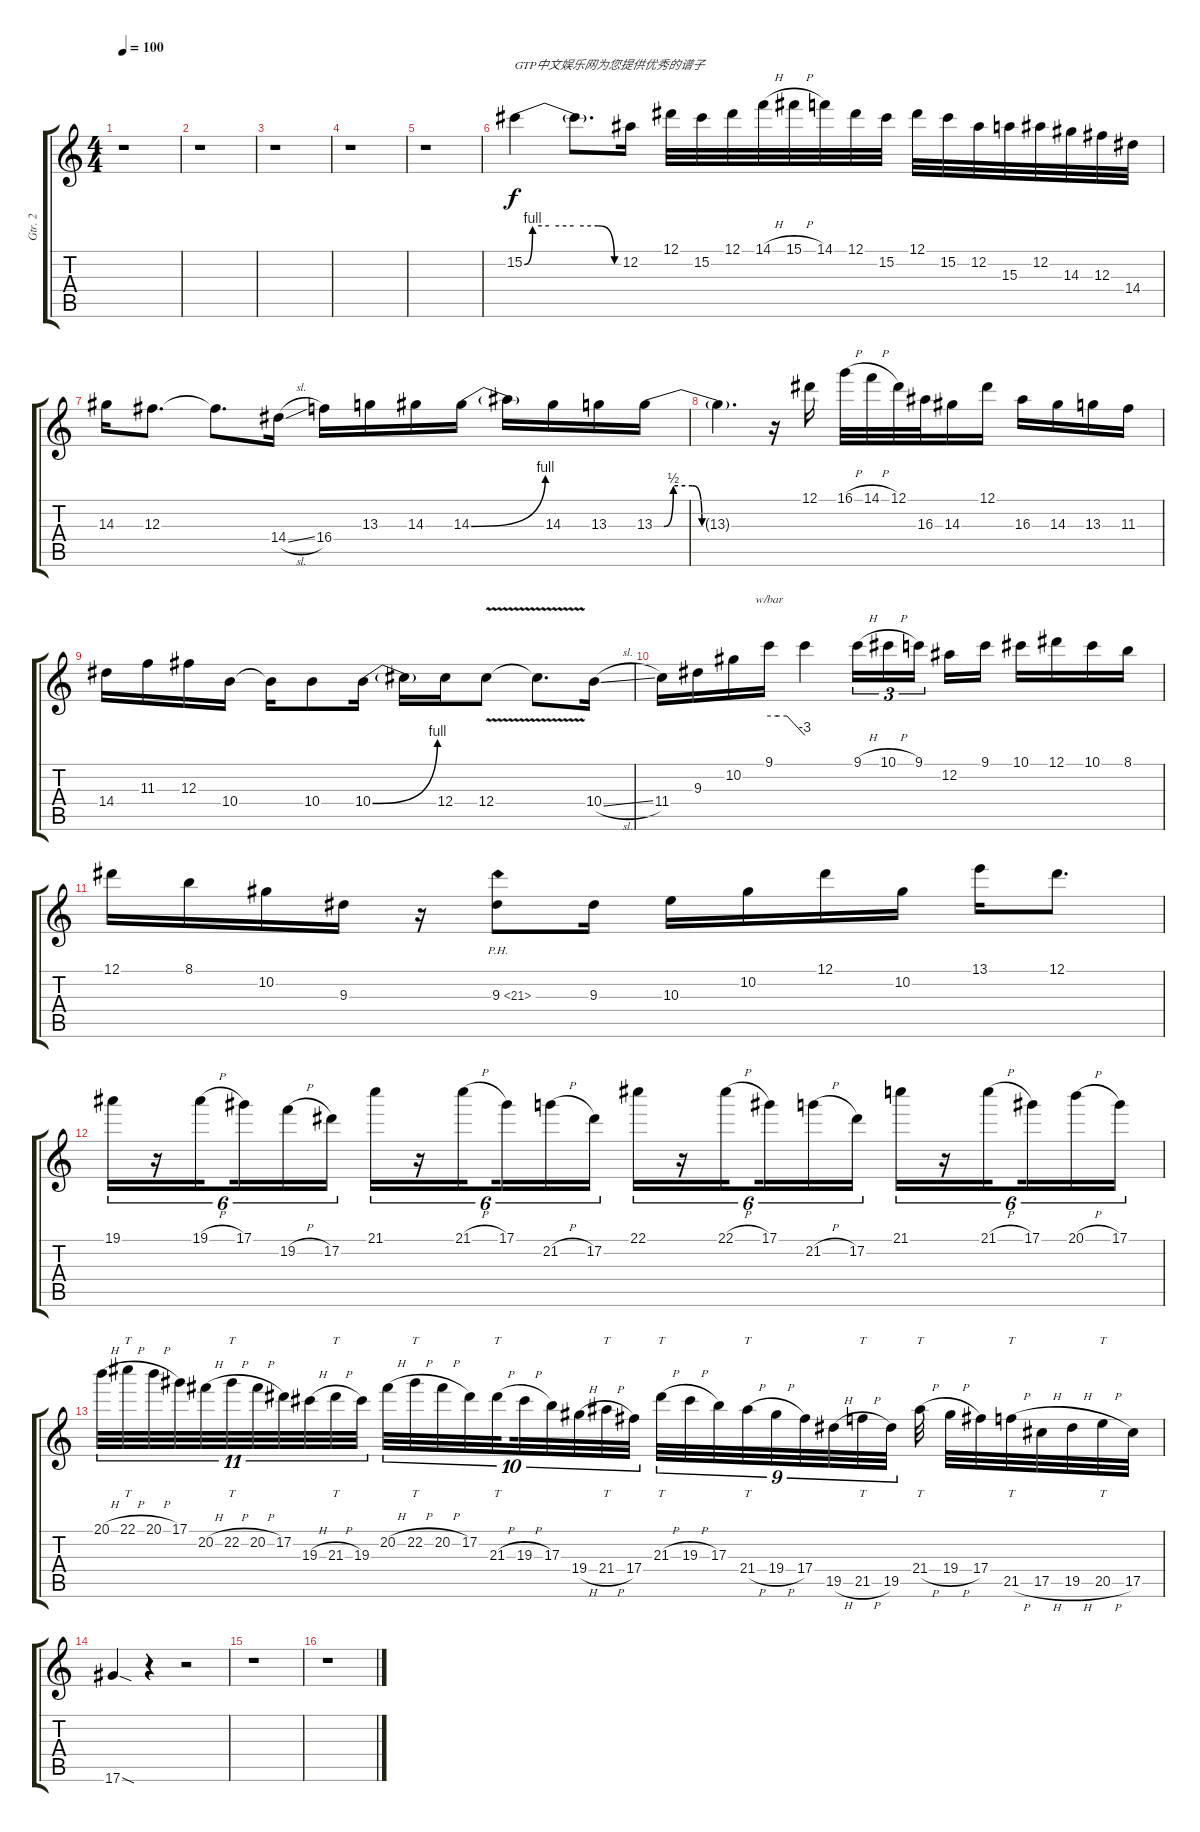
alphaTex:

\track ("Gtr. 2" "Gtr. 2") {instrument distortionguitar}
\staff {score tabs}
\tuning (Eb4 Bb3 Gb3 Db3 Ab2 Eb2) {hide}
\ts (4 4)
\tempo 100
\clef g2
\ks c
r.1{dy f} |
r.1 |
r.1 |
r.1 |
r.1 |
15.2{be (custom 0 0 5 4 15 4 30 4 45 4 55 0 60 0)}.4{txt "GTP中文娱乐网为您提供优秀的谱子"} 15.2{t}.8{d} 12.2.16 12.1.32 15.2.32 12.1.32 14.1{h}.32 15.1{h}.32 14.1.32 12.1.32 15.2.32 12.1.32 15.2.32 12.2.32 15.3.32 12.2.32 14.3.32 12.3.32 14.4.32 |
14.3.16 12.3.8{d} 12.3{t}.8{d} 14.4{sl}.16 16.4.16 13.3.16 14.3.16 14.3{be (bend 0 0 60 4)}.16 14.3{t}.16 14.3.16 13.3.16 13.3{be (custom 0 0 5 0 10 2 20 2 25 0 35 0 45 0 60 0)}.16 |
13.3{t}.4{d} r.16 12.1.16 16.1{h}.32 14.1{h}.32 12.1.32 16.3.32 14.3.16 12.1.16 16.3.16 14.3.16 13.3.16 11.3.16 |
14.4.16 11.3.16 12.3.16 10.4.16 10.4{t}.16 10.4.8 10.4{be (bend 0 0 60 4)}.16 10.4{t}.16 12.4.16 12.4{v}.8 12.4{t}.8{d} 10.4{sl}.16 |
11.4.16 9.3.16 10.2.16 9.1.16{tbe (custom default 0 0 15 0 30 0 60 -12)} 9.1{t}.4 9.1{h}.16{tu (3 2)} 10.1{h}.16{tu (3 2)} 9.1.16{tu (3 2) beam splitsecondary} 12.2.16 9.1.16 10.1.16 12.1.16 10.1.16 8.1.16 |
12.1.16 8.1.16 10.2.16 9.3.16 r.16 9.3{ph 12}.8 9.3.16 10.3.16 10.2.16 12.1.16 10.2.16 13.1.16 12.1.8{d} |
19.1.16{tu (6 4)} r.16{tu (6 4)} 19.1{h}.16{tu (6 4) beam splitsecondary} 17.1.16{tu (6 4)} 19.2{h}.16{tu (6 4)} 17.2.16{tu (6 4)} 21.1.16{tu (6 4)} r.16{tu (6 4)} 21.1{h}.16{tu (6 4) beam splitsecondary} 17.1.16{tu (6 4)} 21.2{h}.16{tu (6 4)} 17.2.16{tu (6 4)} 22.1.16{tu (6 4)} r.16{tu (6 4)} 22.1{h}.16{tu (6 4) beam splitsecondary} 17.1.16{tu (6 4)} 21.2{h}.16{tu (6 4)} 17.2.16{tu (6 4)} 21.1.16{tu (6 4)} r.16{tu (6 4)} 21.1{h}.16{tu (6 4) beam splitsecondary} 17.1.16{tu (6 4)} 20.1{h}.16{tu (6 4)} 17.1.16{tu (6 4)} |
20.1{h}.32{tu (11 8)} 22.1{h}.32{tt tu (11 8)} 20.1{h}.32{tu (11 8)} 17.1.32{tu (11 8)} 20.2{h}.32{tu (11 8)} 22.2{h}.32{tt tu (11 8)} 20.2{h}.32{tu (11 8)} 17.2.32{tu (11 8)} 19.3{h}.32{tu (11 8)} 21.3{h}.32{tt tu (11 8)} 19.3.32{tu (11 8)} 20.2{h}.32{tu (10 8)} 22.2{h}.32{tt tu (10 8)} 20.2{h}.32{tu (10 8)} 17.2.32{tu (10 8)} 21.3{h}.32{tt tu (10 8) beam splitsecondary} 19.3{h}.32{tu (10 8)} 17.3.32{tu (10 8)} 19.4{h}.32{tu (10 8)} 21.4{h}.32{tt tu (10 8)} 17.4.32{tu (10 8)} 21.3{h}.32{tt tu (9 8)} 19.3{h}.32{tu (9 8)} 17.3.32{tu (9 8)} 21.4{h}.32{tt tu (9 8)} 19.4{h}.32{tu (9 8)} 17.4.32{tu (9 8)} 19.5{h}.32{tu (9 8)} 21.5{h}.32{tt tu (9 8)} 19.5.32{tu (9 8)} 21.4{h}.32{tt} 19.4{h}.32 17.4.32 21.5{h}.32{tt} 17.5{h}.32 19.5{h}.32 20.5{h}.32{tt} 17.5.32 |
17.6{sod}.4 r.4 r.2 |
r.1 |
r.1
